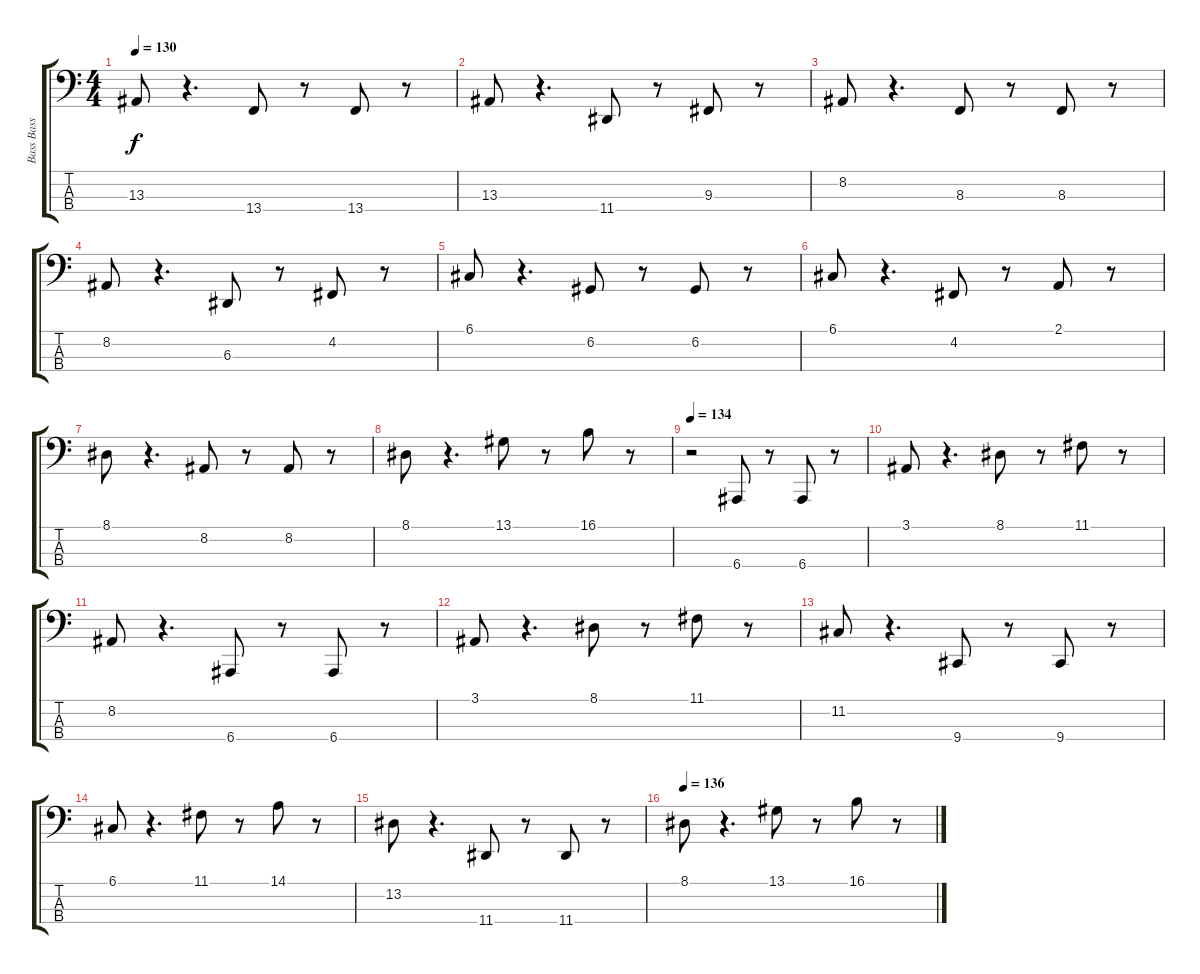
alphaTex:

\track ("Bass Bass" "Bass Bass") {instrument acousticgrandpiano}
\staff {score tabs}
\tuning (G2 D2 A1 E1) {hide}
\ts (4 4)
\tempo 130
\clef f4
\ks c
13.3.8{dy f} r.4{d} 13.4.8 r.8 13.4.8 r.8 |
13.3.8 r.4{d} 11.4.8 r.8 9.3.8 r.8 |
8.2.8 r.4{d} 8.3.8 r.8 8.3.8 r.8 |
8.2.8 r.4{d} 6.3.8 r.8 4.2.8 r.8 |
6.1.8 r.4{d} 6.2.8 r.8 6.2.8 r.8 |
6.1.8 r.4{d} 4.2.8 r.8 2.1.8 r.8 |
8.1.8 r.4{d} 8.2.8 r.8 8.2.8 r.8 |
8.1.8 r.4{d} 13.1.8 r.8 16.1.8 r.8 |
\tempo 134
r.2 6.4.8 r.8 6.4.8 r.8 |
3.1.8 r.4{d} 8.1.8 r.8 11.1.8 r.8 |
8.2.8 r.4{d} 6.4.8 r.8 6.4.8 r.8 |
3.1.8 r.4{d} 8.1.8 r.8 11.1.8 r.8 |
11.2.8 r.4{d} 9.4.8 r.8 9.4.8 r.8 |
6.1.8 r.4{d} 11.1.8 r.8 14.1.8 r.8 |
13.2.8 r.4{d} 11.4.8 r.8 11.4.8 r.8 |
\tempo 136
8.1.8 r.4{d} 13.1.8 r.8 16.1.8 r.8
